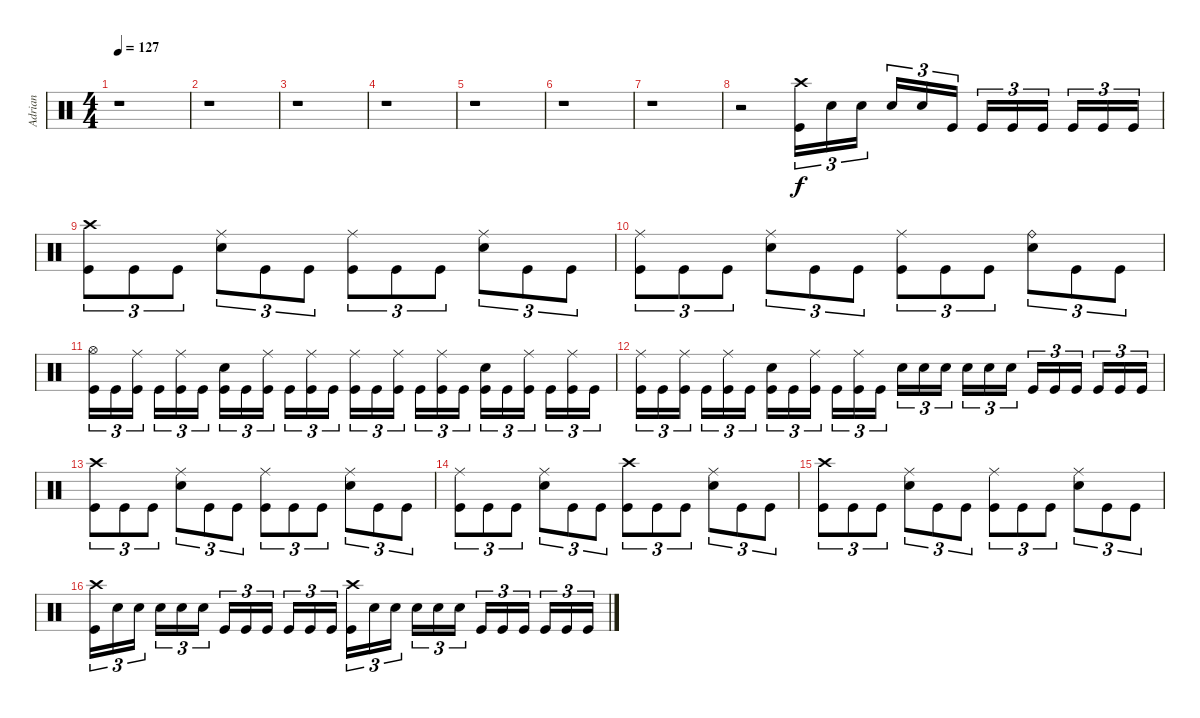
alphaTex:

\track ("Adrian" "Adrian") {instrument percussion}
\staff {score}
\articulation defaults
\ts (4 4)
\tempo 127
\clef neutral
\ks c
r.1{dy f} |
r.1 |
r.1 |
r.1 |
r.1 |
r.1 |
r.1 |
r.2 ("Kick (hit)" "Crash high (hit)").16{tu (3 2)} "Electric Snare (hit)".16{tu (3 2)} "Electric Snare (hit)".16{tu (3 2)} "Electric Snare (hit)".16{tu (3 2)} "Electric Snare (hit)".16{tu (3 2)} "Kick (hit)".16{tu (3 2)} "Kick (hit)".16{tu (3 2)} "Kick (hit)".16{tu (3 2)} "Kick (hit)".16{tu (3 2)} "Kick (hit)".16{tu (3 2)} "Kick (hit)".16{tu (3 2)} "Kick (hit)".16{tu (3 2)} |
("Crash high (hit)" "Kick (hit)").8{tu (3 2)} "Kick (hit)".8{tu (3 2)} "Kick (hit)".8{tu (3 2)} ("Ride (middle)" "Electric Snare (hit)").8{tu (3 2)} "Kick (hit)".8{tu (3 2)} "Kick (hit)".8{tu (3 2)} ("Ride (middle)" "Kick (hit)").8{tu (3 2)} "Kick (hit)".8{tu (3 2)} "Kick (hit)".8{tu (3 2)} ("Ride (middle)" "Electric Snare (hit)").8{tu (3 2)} "Kick (hit)".8{tu (3 2)} "Kick (hit)".8{tu (3 2)} |
("Ride (middle)" "Kick (hit)").8{tu (3 2)} "Kick (hit)".8{tu (3 2)} "Kick (hit)".8{tu (3 2)} ("Ride (middle)" "Electric Snare (hit)").8{tu (3 2)} "Kick (hit)".8{tu (3 2)} "Kick (hit)".8{tu (3 2)} ("Ride (middle)" "Kick (hit)").8{tu (3 2)} "Kick (hit)".8{tu (3 2)} "Kick (hit)".8{tu (3 2)} ("Ride (bell)" "Electric Snare (hit)").8{tu (3 2)} "Kick (hit)".8{tu (3 2)} "Kick (hit)".8{tu (3 2)} |
("Hi-Hat (open)" "Kick (hit)").16{tu (3 2)} "Kick (hit)".16{tu (3 2)} ("Ride (middle)" "Kick (hit)").16{tu (3 2)} "Kick (hit)".16{tu (3 2)} ("Ride (middle)" "Kick (hit)").16{tu (3 2)} "Kick (hit)".16{tu (3 2)} ("Electric Snare (hit)" "Kick (hit)").16{tu (3 2)} "Kick (hit)".16{tu (3 2)} ("Ride (middle)" "Kick (hit)").16{tu (3 2)} "Kick (hit)".16{tu (3 2)} ("Ride (middle)" "Kick (hit)").16{tu (3 2)} "Kick (hit)".16{tu (3 2)} ("Ride (middle)" "Kick (hit)").16{tu (3 2)} "Kick (hit)".16{tu (3 2)} ("Ride (middle)" "Kick (hit)").16{tu (3 2)} "Kick (hit)".16{tu (3 2)} ("Ride (middle)" "Kick (hit)").16{tu (3 2)} "Kick (hit)".16{tu (3 2)} ("Electric Snare (hit)" "Kick (hit)").16{tu (3 2)} "Kick (hit)".16{tu (3 2)} ("Ride (middle)" "Kick (hit)").16{tu (3 2)} "Kick (hit)".16{tu (3 2)} ("Ride (middle)" "Kick (hit)").16{tu (3 2)} "Kick (hit)".16{tu (3 2)} |
("Ride (middle)" "Kick (hit)").16{tu (3 2)} "Kick (hit)".16{tu (3 2)} ("Ride (middle)" "Kick (hit)").16{tu (3 2)} "Kick (hit)".16{tu (3 2)} ("Ride (middle)" "Kick (hit)").16{tu (3 2)} "Kick (hit)".16{tu (3 2)} ("Electric Snare (hit)" "Kick (hit)").16{tu (3 2)} "Kick (hit)".16{tu (3 2)} ("Ride (middle)" "Kick (hit)").16{tu (3 2)} "Kick (hit)".16{tu (3 2)} ("Ride (middle)" "Kick (hit)").16{tu (3 2)} "Kick (hit)".16{tu (3 2)} "Electric Snare (hit)".16{tu (3 2)} "Electric Snare (hit)".16{tu (3 2)} "Electric Snare (hit)".16{tu (3 2)} "Electric Snare (hit)".16{tu (3 2)} "Electric Snare (hit)".16{tu (3 2)} "Electric Snare (hit)".16{tu (3 2)} "Kick (hit)".16{tu (3 2)} "Kick (hit)".16{tu (3 2)} "Kick (hit)".16{tu (3 2)} "Kick (hit)".16{tu (3 2)} "Kick (hit)".16{tu (3 2)} "Kick (hit)".16{tu (3 2)} |
("Crash high (hit)" "Kick (hit)").8{tu (3 2)} "Kick (hit)".8{tu (3 2)} "Kick (hit)".8{tu (3 2)} ("Ride (middle)" "Electric Snare (hit)").8{tu (3 2)} "Kick (hit)".8{tu (3 2)} "Kick (hit)".8{tu (3 2)} ("Ride (middle)" "Kick (hit)").8{tu (3 2)} "Kick (hit)".8{tu (3 2)} "Kick (hit)".8{tu (3 2)} ("Ride (middle)" "Electric Snare (hit)").8{tu (3 2)} "Kick (hit)".8{tu (3 2)} "Kick (hit)".8{tu (3 2)} |
("Ride (middle)" "Kick (hit)").8{tu (3 2)} "Kick (hit)".8{tu (3 2)} "Kick (hit)".8{tu (3 2)} ("Ride (middle)" "Electric Snare (hit)").8{tu (3 2)} "Kick (hit)".8{tu (3 2)} "Kick (hit)".8{tu (3 2)} ("Crash high (hit)" "Kick (hit)").8{tu (3 2)} "Kick (hit)".8{tu (3 2)} "Kick (hit)".8{tu (3 2)} ("Ride (middle)" "Electric Snare (hit)").8{tu (3 2)} "Kick (hit)".8{tu (3 2)} "Kick (hit)".8{tu (3 2)} |
("Crash high (hit)" "Kick (hit)").8{tu (3 2)} "Kick (hit)".8{tu (3 2)} "Kick (hit)".8{tu (3 2)} ("Ride (middle)" "Electric Snare (hit)").8{tu (3 2)} "Kick (hit)".8{tu (3 2)} "Kick (hit)".8{tu (3 2)} ("Ride (middle)" "Kick (hit)").8{tu (3 2)} "Kick (hit)".8{tu (3 2)} "Kick (hit)".8{tu (3 2)} ("Ride (middle)" "Electric Snare (hit)").8{tu (3 2)} "Kick (hit)".8{tu (3 2)} "Kick (hit)".8{tu (3 2)} |
("Crash high (hit)" "Kick (hit)").16{tu (3 2)} "Electric Snare (hit)".16{tu (3 2)} "Electric Snare (hit)".16{tu (3 2)} "Electric Snare (hit)".16{tu (3 2)} "Electric Snare (hit)".16{tu (3 2)} "Electric Snare (hit)".16{tu (3 2)} "Kick (hit)".16{tu (3 2)} "Kick (hit)".16{tu (3 2)} "Kick (hit)".16{tu (3 2)} "Kick (hit)".16{tu (3 2)} "Kick (hit)".16{tu (3 2)} "Kick (hit)".16{tu (3 2)} ("Crash high (hit)" "Kick (hit)").16{tu (3 2)} "Electric Snare (hit)".16{tu (3 2)} "Electric Snare (hit)".16{tu (3 2)} "Electric Snare (hit)".16{tu (3 2)} "Electric Snare (hit)".16{tu (3 2)} "Electric Snare (hit)".16{tu (3 2)} "Kick (hit)".16{tu (3 2)} "Kick (hit)".16{tu (3 2)} "Kick (hit)".16{tu (3 2)} "Kick (hit)".16{tu (3 2)} "Kick (hit)".16{tu (3 2)} "Kick (hit)".16{tu (3 2)}
